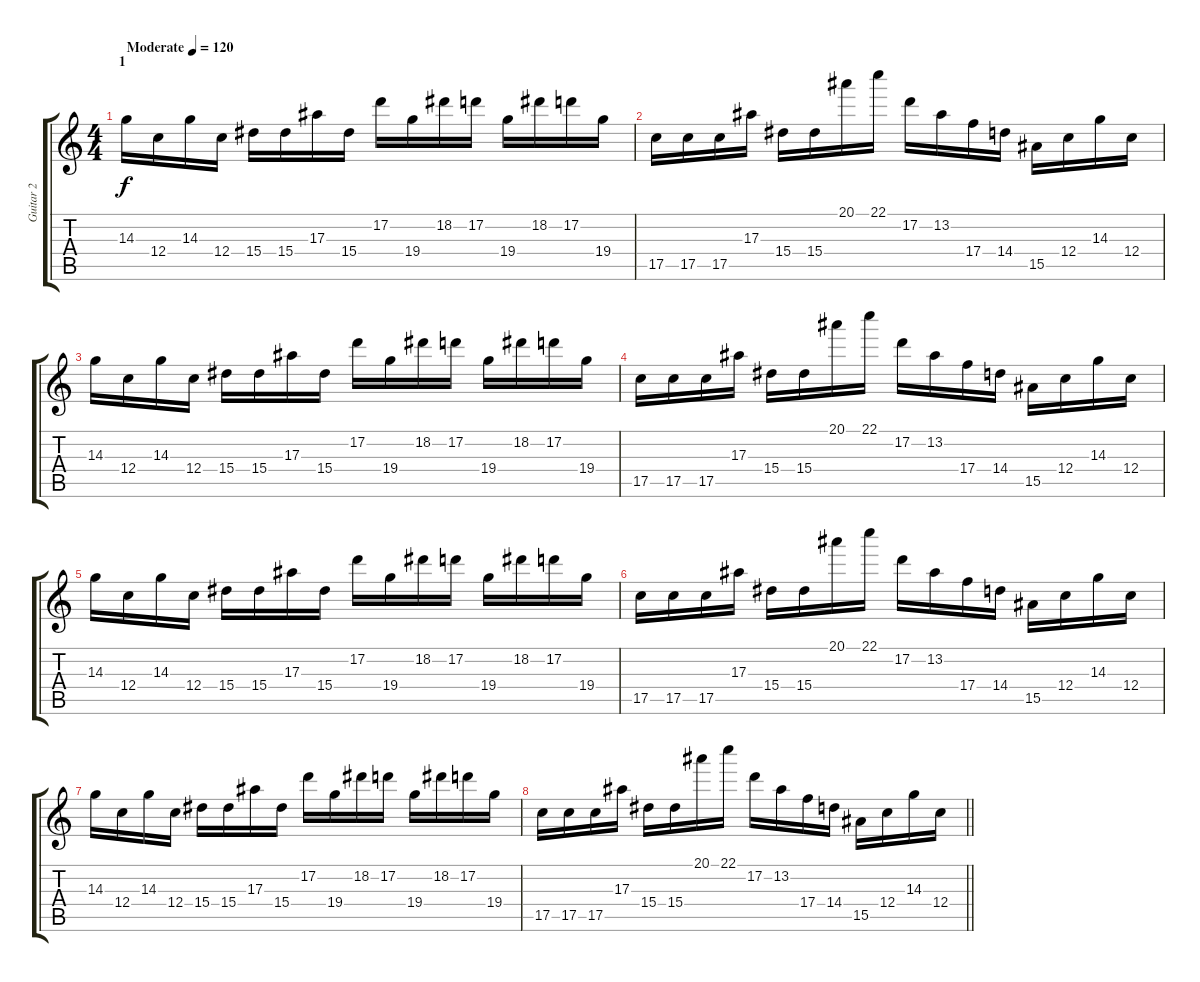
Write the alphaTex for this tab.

\track ("Guitar 2" "Guitar 2") {instrument distortionguitar}
\staff {score tabs}
\tuning (D4 A3 F3 C3 G2 C2) {hide}
\ts (4 4)
\section ("" "1")
\tempo (120 "Moderate")
\clef g2
\ks c
14.3.16{dy f instrument distortionguitar} 12.4.16 14.3.16 12.4.16 15.4.16 15.4.16 17.3.16 15.4.16 17.2.16 19.4.16 18.2.16 17.2.16 19.4.16 18.2.16 17.2.16 19.4.16 |
17.5.16 17.5.16 17.5.16 17.3.16 15.4.16 15.4.16 20.1.16 22.1.16 17.2.16 13.2.16 17.4.16 14.4.16 15.5.16 12.4.16 14.3.16 12.4.16 |
14.3.16 12.4.16 14.3.16 12.4.16 15.4.16 15.4.16 17.3.16 15.4.16 17.2.16 19.4.16 18.2.16 17.2.16 19.4.16 18.2.16 17.2.16 19.4.16 |
17.5.16 17.5.16 17.5.16 17.3.16 15.4.16 15.4.16 20.1.16 22.1.16 17.2.16 13.2.16 17.4.16 14.4.16 15.5.16 12.4.16 14.3.16 12.4.16 |
14.3.16 12.4.16 14.3.16 12.4.16 15.4.16 15.4.16 17.3.16 15.4.16 17.2.16 19.4.16 18.2.16 17.2.16 19.4.16 18.2.16 17.2.16 19.4.16 |
17.5.16 17.5.16 17.5.16 17.3.16 15.4.16 15.4.16 20.1.16 22.1.16 17.2.16 13.2.16 17.4.16 14.4.16 15.5.16 12.4.16 14.3.16 12.4.16 |
14.3.16 12.4.16 14.3.16 12.4.16 15.4.16 15.4.16 17.3.16 15.4.16 17.2.16 19.4.16 18.2.16 17.2.16 19.4.16 18.2.16 17.2.16 19.4.16 |
\barLineRight lightlight
17.5.16 17.5.16 17.5.16 17.3.16 15.4.16 15.4.16 20.1.16 22.1.16 17.2.16 13.2.16 17.4.16 14.4.16 15.5.16 12.4.16 14.3.16 12.4.16
